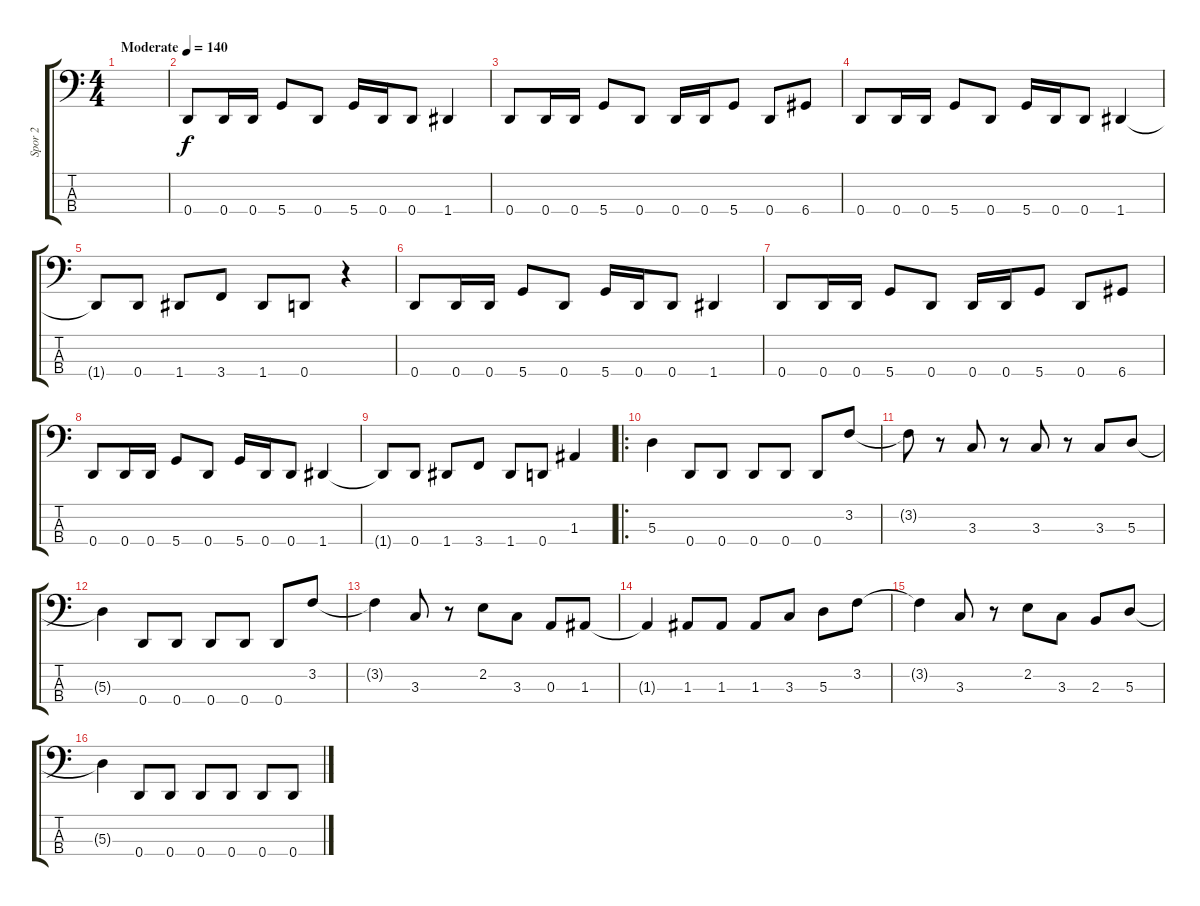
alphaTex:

\track ("Spor 2" "Spor 2") {instrument electricbassfinger}
\staff {score tabs}
\tuning (G2 D2 A1 D1) {hide}
\ts (4 4)
\tempo (140 "Moderate")
\clef f4
\ks c
|
0.4.8 0.4.16 0.4.16 5.4.8 0.4.8 5.4.16 0.4.16 0.4.8 1.4.4 |
0.4.8 0.4.16 0.4.16 5.4.8 0.4.8 0.4.16 0.4.16 5.4.8 0.4.8 6.4.8 |
0.4.8 0.4.16 0.4.16 5.4.8 0.4.8 5.4.16 0.4.16 0.4.8 1.4.4 |
1.4{t}.8 0.4.8 1.4.8 3.4.8 1.4.8 0.4.8 r.4 |
0.4.8 0.4.16 0.4.16 5.4.8 0.4.8 5.4.16 0.4.16 0.4.8 1.4.4 |
0.4.8 0.4.16 0.4.16 5.4.8 0.4.8 0.4.16 0.4.16 5.4.8 0.4.8 6.4.8 |
0.4.8 0.4.16 0.4.16 5.4.8 0.4.8 5.4.16 0.4.16 0.4.8 1.4.4 |
1.4{t}.8 0.4.8 1.4.8 3.4.8 1.4.8 0.4.8 1.3.4 |
\ro
5.3.4 0.4.8 0.4.8 0.4.8 0.4.8 0.4.8 3.2.8 |
3.2{t}.8 r.8 3.3.8 r.8 3.3.8 r.8 3.3.8 5.3.8 |
5.3{t}.4 0.4.8 0.4.8 0.4.8 0.4.8 0.4.8 3.2.8 |
3.2{t}.4 3.3.8 r.8 2.2.8 3.3.8 0.3.8 1.3.8 |
1.3{t}.4 1.3.8 1.3.8 1.3.8 3.3.8 5.3.8 3.2.8 |
3.2{t}.4 3.3.8 r.8 2.2.8 3.3.8 2.3.8 5.3.8 |
5.3{t}.4 0.4.8 0.4.8 0.4.8 0.4.8 0.4.8 0.4.8
